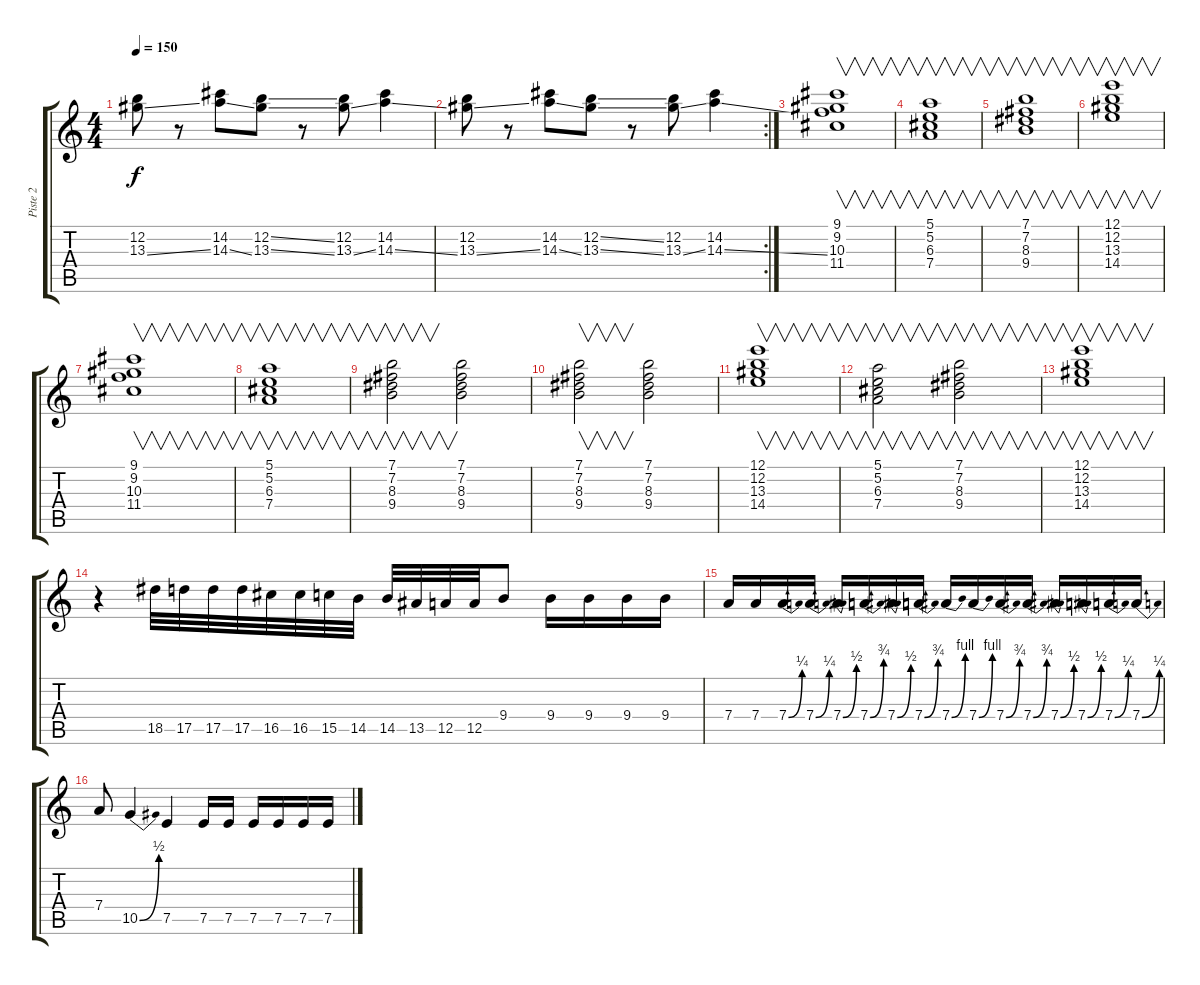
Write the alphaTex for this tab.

\track ("Piste 2" "Piste 2") {instrument electricguitarclean}
\staff {score tabs}
\tuning (E4 B3 G3 D3 A2 E2) {hide}
\ts (4 4)
\tempo 150
\clef g2
\ks c
(12.2 13.3{ss}).8{dy f} r.8 (14.2 14.3{ss}).8 (12.2{ss} 13.3{ss}).8 r.8 (12.2 13.3{ss}).8 (14.2 14.3{ss}).4 |
\rc 2
(12.2 13.3{ss}).8 r.8 (14.2 14.3{ss}).8 (12.2{ss} 13.3{ss}).8 r.8 (12.2 13.3{ss}).8 (14.2 14.3{ss}).4 |
(9.1 9.2 10.3 11.4).1{v} |
(5.1 5.2 6.3 7.4).1{v} |
(7.1 7.2 8.3 9.4).1{v} |
(12.1 12.2 13.3 14.4).1{v} |
(9.1 9.2 10.3 11.4).1{v} |
(5.1 5.2 6.3 7.4).1{v} |
(7.1 7.2 8.3 9.4).2{v} (7.1 7.2 8.3 9.4).2 |
(7.1 7.2 8.3 9.4).2{v} (7.1 7.2 8.3 9.4).2 |
(12.1 12.2 13.3 14.4).1{v} |
(5.1 5.2 6.3 7.4).2{v} (7.1 7.2 8.3 9.4).2{v} |
(12.1 12.2 13.3 14.4).1{v} |
r.4 18.5.32 17.5.32 17.5.32 17.5.32 16.5.32 16.5.32 15.5.32 14.5.32 14.5.32 13.5.32 12.5.32 12.5.32 9.4.8 9.4.16 9.4.16 9.4.16 9.4.16 |
7.4.16 7.4.16 7.4{be (bend 0 0 60 1)}.16 7.4{be (bend 0 0 60 1)}.16 7.4{be (bend 0 0 60 2)}.16 7.4{be (bend 0 0 60 3)}.16 7.4{be (bend 0 0 60 2)}.16 7.4{be (bend 0 0 60 3)}.16 7.4{be (bend 0 0 60 4)}.16 7.4{be (bend 0 0 60 4)}.16 7.4{be (bend 0 0 60 3)}.16 7.4{be (bend 0 0 60 3)}.16 7.4{be (bend 0 0 60 2)}.16 7.4{be (bend 0 0 60 2)}.16 7.4{be (bend 0 0 60 1)}.16 7.4{be (bend 0 0 60 1)}.16 |
7.4.8 10.5{be (bend 0 0 60 2)}.4 7.5.4 7.5.16 7.5.16 7.5.16 7.5.16 7.5.16 7.5.16
